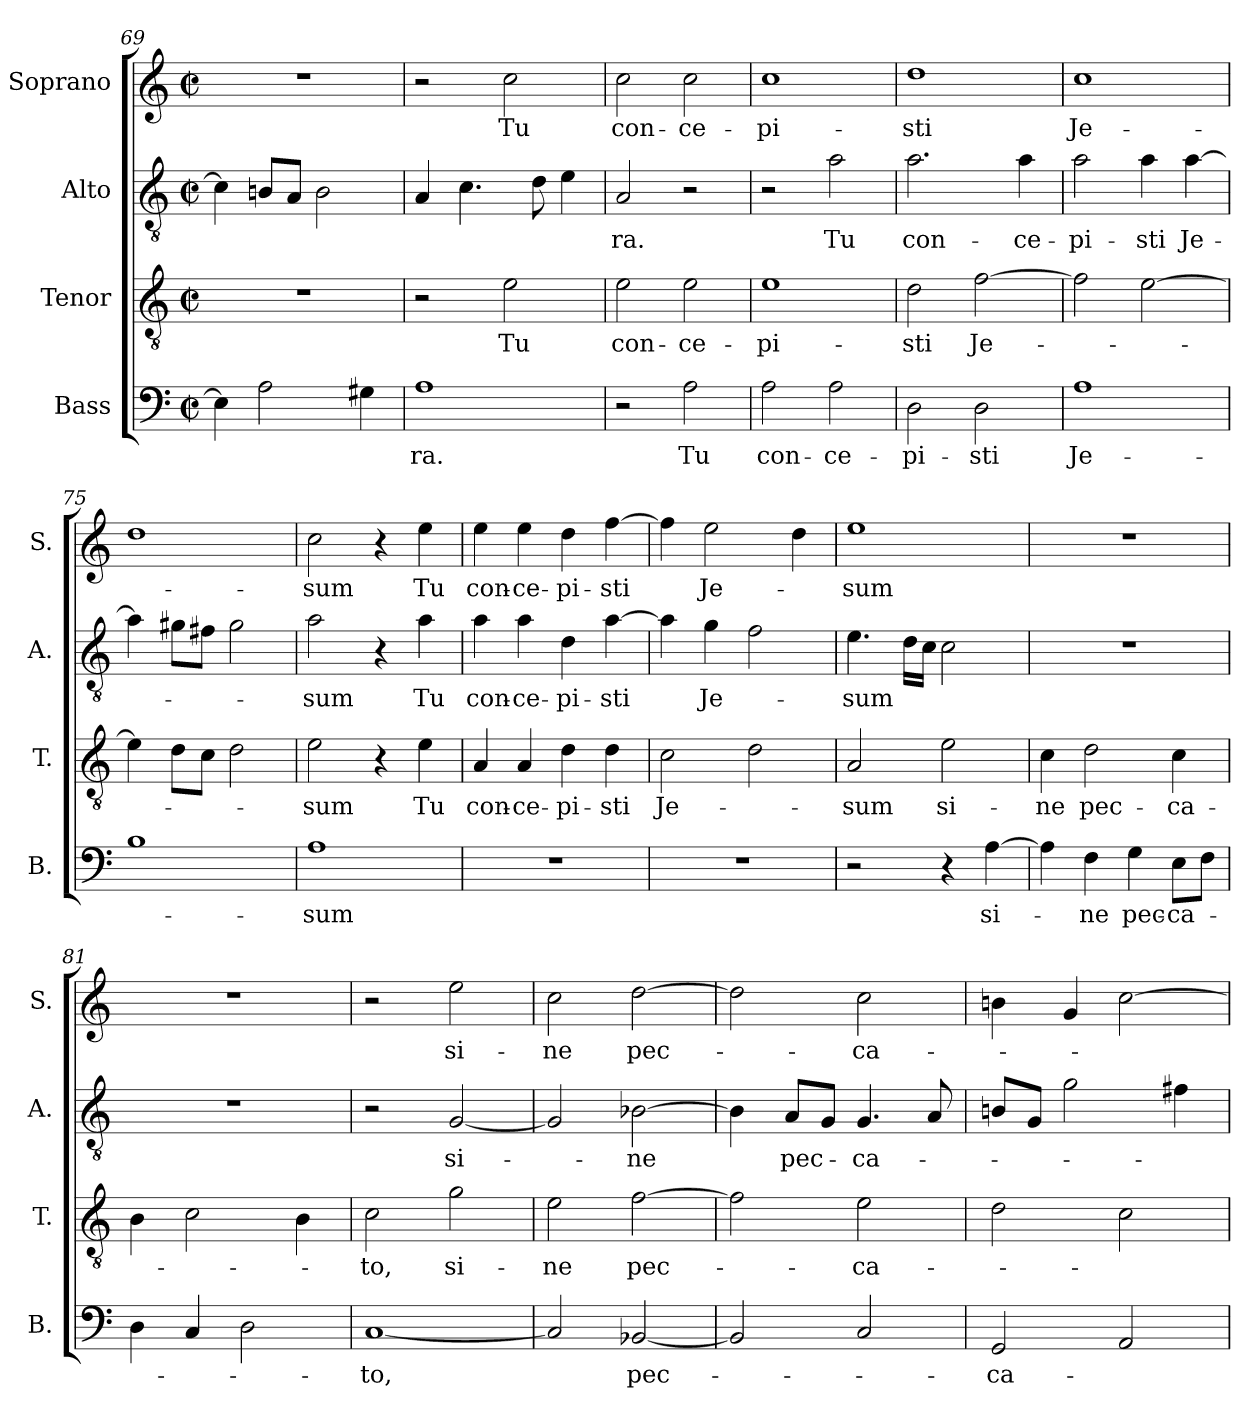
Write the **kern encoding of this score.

**kern	**text	**kern	**text	**kern	**text	**kern	**text
*part4	*part4	*part3	*part3	*part2	*part2	*part1	*part1
*staff4	*staff4	*staff3	*staff3	*staff2	*staff2	*staff1	*staff1
*I"Bass	*	*I"Tenor	*	*I"Alto	*	*I"Soprano	*
*I'B.	*	*I'T.	*	*I'A.	*	*I'S.	*
*clefF4	*	*clefGv2	*	*clefGv2	*	*clefG2	*
*k[]	*	*k[]	*	*k[]	*	*k[]	*
*C:	*	*C:	*	*C:	*	*C:	*
*M2/2	*	*M2/2	*	*M2/2	*	*M2/2	*
*met(c|)	*	*met(c|)	*	*met(c|)	*	*met(c|)	*
=69	=69	=69	=69	=69	=69	=69	=69
4E\]	.	1r	.	4c\]	.	1r	.
2A\	.	.	.	8Bn/L	.	.	.
.	.	.	.	8A/J	.	.	.
.	.	.	.	2B\	.	.	.
4G#X\	.	.	.	.	.	.	.
=70	=70	=70	=70	=70	=70	=70	=70
1A	-ra.	2r	.	4A/	.	2r	.
.	.	.	.	4.c\	.	.	.
.	.	2e\	Tu	.	.	2cc\	Tu
.	.	.	.	8d\	.	.	.
.	.	.	.	4e\	.	.	.
=71	=71	=71	=71	=71	=71	=71	=71
2r	.	2e\	con-	2A/	-ra.	2cc\	con-
2A\	Tu	2e\	-ce-	2r	.	2cc\	-ce-
!!LO:LB:g=z
=72	=72	=72	=72	=72	=72	=72	=72
2A\	con-	1e	-pi-	2r	.	1cc	-pi-
2A\	-ce-	.	.	2a\	Tu	.	.
=73	=73	=73	=73	=73	=73	=73	=73
2D\	-pi-	2d\	-sti	2.a\	con-	1dd	-sti
2D\	-sti	[2f\	Je-	.	.	.	.
.	.	.	.	4a\	-ce-	.	.
=74	=74	=74	=74	=74	=74	=74	=74
1A	Je-	2f\]	.	2a\	-pi-	1cc	Je-
.	.	[2e\	.	4a\	-sti	.	.
.	.	.	.	[4a\	Je-	.	.
=75	=75	=75	=75	=75	=75	=75	=75
1B	.	4e\]	.	4a\]	.	1dd	.
.	.	8d\L	.	8g#X\L	.	.	.
.	.	8c\J	.	8f#X\J	.	.	.
.	.	2d\	.	2g#\	.	.	.
=76	=76	=76	=76	=76	=76	=76	=76
1A	-sum	2e\	sum	2a\	sum	2cc\	-sum
.	.	4r	.	4r	.	4r	.
.	.	4e\	Tu	4a\	Tu	4ee\	Tu
=77	=77	=77	=77	=77	=77	=77	=77
1r	.	4A/	con-	4a\	con-	4ee\	con-
.	.	4A/	-ce-	4a\	-ce-	4ee\	-ce-
.	.	4d\	-pi-	4d\	-pi-	4dd\	-pi-
.	.	4d\	-sti	[4a\	-sti	[4ff\	-sti
=78	=78	=78	=78	=78	=78	=78	=78
1r	.	2c\	Je-	4a\]	.	4ff\]	.
.	.	.	.	4g\	Je-	2ee\	Je-
.	.	2d\	.	2f\	.	.	.
.	.	.	.	.	.	4dd\	.
=79	=79	=79	=79	=79	=79	=79	=79
2r	.	2A/	-sum	4.e\	-sum	1ee	-sum
.	.	.	.	16d\LL	.	.	.
.	.	.	.	16c\JJ	.	.	.
4r	.	2e\	si-	2c\	.	.	.
[4A\	si-	.	.	.	.	.	.
=80	=80	=80	=80	=80	=80	=80	=80
4A\]	.	4c\	-ne	1r	.	1r	.
4F\	-ne	2d\	pec-	.	.	.	.
4G\	pec-	.	.	.	.	.	.
8E\L	-ca-	4c\	-ca-	.	.	.	.
8F\J	.	.	.	.	.	.	.
!!LO:PB:g=z
=81	=81	=81	=81	=81	=81	=81	=81
4D\	.	4B\	.	1r	.	1r	.
4C/	.	2c\	.	.	.	.	.
2D\	.	.	.	.	.	.	.
.	.	4B\	.	.	.	.	.
=82	=82	=82	=82	=82	=82	=82	=82
[1C	-to,	2c\	-to,	2r	.	2r	.
.	.	2g\	si-	[2G/	si-	2ee\	si-
=83	=83	=83	=83	=83	=83	=83	=83
2C/]	.	2e\	-ne	2G/]	.	2cc\	-ne
[2BB-X/	pec-	[2f\	pec-	[2B-X\	-ne	[2dd\	pec-
=84	=84	=84	=84	=84	=84	=84	=84
2BB-/]	.	2f\]	.	4B-\]	.	2dd\]	.
.	.	.	.	8A/L	pec-	.	.
.	.	.	.	8G/J	.	.	.
2C/	.	2e\	-ca-	4.G/	-ca-	2cc\	-ca-
.	.	.	.	8A/	.	.	.
=85	=85	=85	=85	=85	=85	=85	=85
2GG/	-ca-	2d\	.	8Bn/L	.	4bn\	.
.	.	.	.	8G/J	.	.	.
.	.	.	.	2g\	.	4g/	.
2AA/	.	2c\	.	.	.	[2cc\	.
.	.	.	.	4f#X\	.	.	.
=	=	=	=	=	=	=	=
*-	*-	*-	*-	*-	*-	*-	*-
